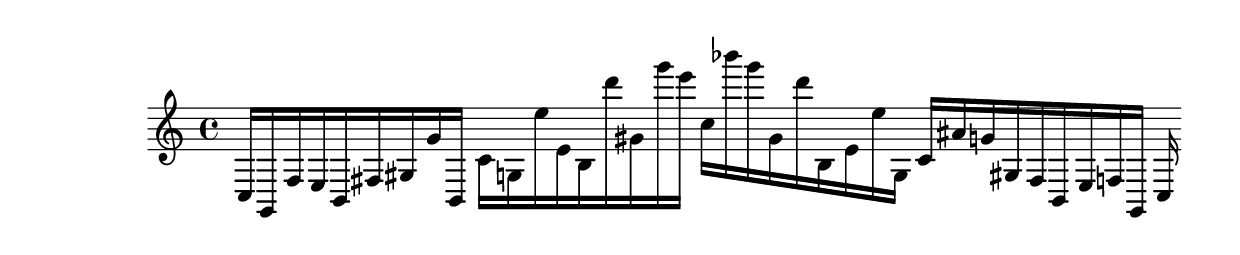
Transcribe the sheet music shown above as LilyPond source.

% z vector: tensor([[-3.8658e-01,  1.8335e-03, -8.9469e-01,  1.3986e+00,  1.0185e+00, 7.0481e-01, -2.0436e+00,  3.3612e-02, -8.0743e-02, -2.6872e-01,
        %  -1.7996e+00, -1.0197e+00, -3.8624e-01, -1.5528e-01, -2.3740e+00,
        %   1.1590e-01]])
\new PianoStaff <<
\cadenzaOn
\new Staff = "right" {
\clef treble
    c16 [ g, f e b, fis gis g' b, ]
    c' [ g e'' e' b d''' gis' g''' e''' ]
    c'' [ bes''' g''' gis' d''' b e' e'' g ]
    c' [ ais' g' gis fis b, e f g, ]
    c
}
>>
